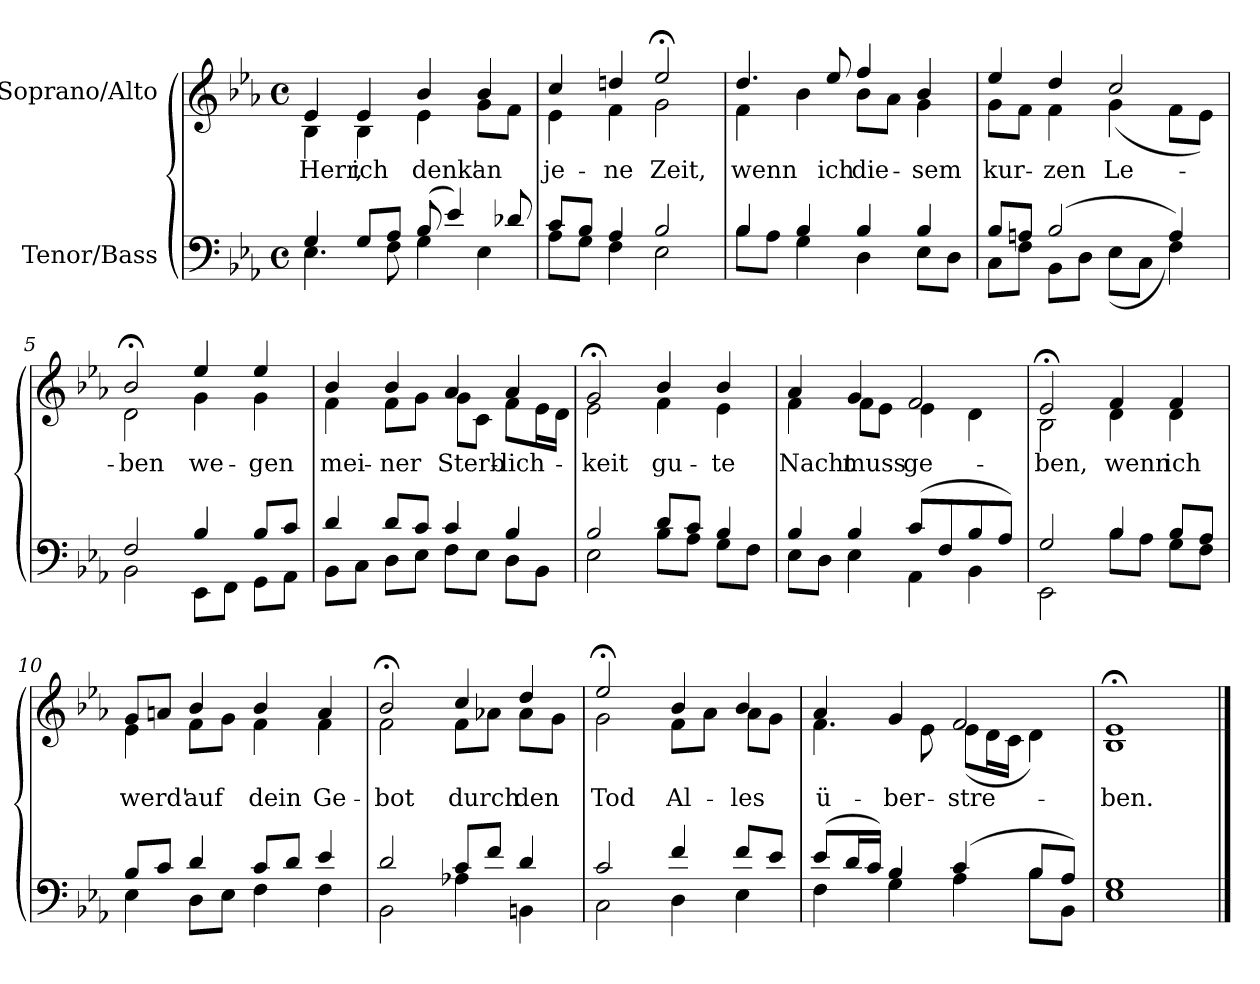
**kern	**kern	**text
*part2	*part1	*part1
*staff2	*staff1	*staff1
*I"Tenor/Bass	*I"Soprano/Alto	*
*clefF4	*clefG2	*
*k[b-e-a-]	*k[b-e-a-]	*
*M4/4	*M4/4	*
*met(c)	*met(c)	*
=1	=1	=1
*^	*	*
!	!	!	!LO:LY:b
*	*	*^	*
4G/	4.E-\	4e-/	4B-\	Herr,
!	!	!	!	!LO:LY:b
8G/L	.	4e-/	4B-\	ich
8A-/J	8F\	.	.	.
!	!	!	!	!LO:LY:b
(8B-/	4G\	4b-/	4e-\	denk'
4e-/)	.	.	.	.
!	!	!	!	!LO:LY:b
.	4E-\	4b-/	8g\L	an
8d-X/	.	.	8f\J	.
=2	=2	=2	=2	=2
!	!	!	!	!LO:LY:b
8c/L	8A-\L	4cc/	4e-\	je-
8B-/J	8G\J	.	.	.
!	!	!	!	!LO:LY:b
4A-/	4F\	4ddn/	4f\	-ne
!	!	!	!	!LO:LY:b
2B-/	2E-\	2ee-;</	2g\	Zeit,
=3	=3	=3	=3	=3
!	!	!	!	!LO:LY:b
4B-/	8B-\L	4.dd/	4f\	wenn
.	8A-\J	.	.	.
4B-/	4G\	.	4b-\	.
!	!	!	!	!LO:LY:b
.	.	8ee-/	.	ich
!	!	!	!	!LO:LY:b
4B-/	4D\	4ff/	8b-\L	die-
.	.	.	8a-\J	.
!	!	!	!	!LO:LY:b
4B-/	8E-\L	4b-/	4g\	-sem
.	8D\J	.	.	.
=4	=4	=4	=4	=4
!	!	!	!	!LO:LY:b
8B-/L	8C\L	4ee-/	8g\L	kur-
8An/J	8F\J	.	8f\J	.
!	!	!	!	!LO:LY:b
(2B-/	8BB-\L	4dd/	4f\	-zen
.	8D\J	.	.	.
!	!	!	!	!LO:LY:b
.	(8E-\L	2cc/	(4g\	Le-
.	8C\J	.	.	.
4A/)	4F\)	.	8f\L	.
.	.	.	8e-\J)	.
!!LO:LB:g=z	!!
=5	=5	=5	=5	=5
!	!	!	!	!LO:LY:b
2F/	2BB-\	2b-;</	2d\	-ben
!	!	!	!	!LO:LY:b
4B-/	8EE-\L	4ee-/	4g\	we-
.	8FF\J	.	.	.
!	!	!	!	!LO:LY:b
8B-/L	8GG\L	4ee-/	4g\	-gen
8c/J	8AA-\J	.	.	.
=6	=6	=6	=6	=6
!	!	!	!	!LO:LY:b
4d/	8BB-\L	4b-/	4f\	mei-
.	8C\J	.	.	.
!	!	!	!	!LO:LY:b
8d/L	8D\L	4b-/	8f\L	-ner
8c/J	8E-\J	.	8g\J	.
!	!	!	!	!LO:LY:b
4c/	8F\L	4a-/	8g\L	Sterb-
.	8E-\J	.	8c\J	.
!	!	!	!	!LO:LY:b
4B-/	8D\L	4a-/	8f\L	-lich-
.	8BB-\J	.	16e-\L	.
.	.	.	16d\JJ	.
=7	=7	=7	=7	=7
!	!	!	!	!LO:LY:b
2B-/	2E-\	2g;</	2e-\	-keit
!	!	!	!	!LO:LY:b
8d/L	8B-\L	4b-/	4f\	gu-
8c/J	8A-\J	.	.	.
!	!	!	!	!LO:LY:b
4B-/	8G\L	4b-/	4e-\	-te
.	8F\J	.	.	.
=8	=8	=8	=8	=8
!	!	!	!	!LO:LY:b
4B-/	8E-\L	4a-/	4f\	Nacht
.	8D\J	.	.	.
!	!	!	!	!LO:LY:b
4B-/	4E-\	4g/	8f\L	muss
.	.	.	8e-\J	.
!	!	!	!	!LO:LY:b
(8c/L	4AA-\	2f/	4e-\	ge-
8F/	.	.	.	.
8B-/	4BB-\	.	4d\	.
8A-/J)	.	.	.	.
=9	=9	=9	=9	=9
!	!	!	!	!LO:LY:b
2G/	2EE-\	2e-;</	2B-\	-ben,
!	!	!	!	!LO:LY:b
4B-/	8B-\L	4f/	4d\	wenn
.	8A-\J	.	.	.
!	!	!	!	!LO:LY:b
8B-/L	8G\L	4f/	4d\	ich
8A-/J	8F\J	.	.	.
!!LO:LB:g=z	!!
=10	=10	=10	=10	=10
!	!	!	!	!LO:LY:b
8B-/L	4E-\	8g/L	4e-\	werd'
8c/J	.	8an/J	.	.
!	!	!	!	!LO:LY:b
4d/	8D\L	4b-/	8f\L	auf
.	8E-\J	.	8g\J	.
!	!	!	!	!LO:LY:b
8c/L	4F\	4b-/	4f\	dein
8d/J	.	.	.	.
!	!	!	!	!LO:LY:b
4e-/	4F\	4a/	4f\	Ge-
=11	=11	=11	=11	=11
!	!	!	!	!LO:LY:b
2d/	2BB-\	2b-;</	2f\	-bot
!	!	!	!	!LO:LY:b
8c/L	4A-X\	4cc/	8f\L	durch
8f/J	.	.	8a-X\J	.
!	!	!	!	!LO:LY:b
4d/	4BBn\	4dd/	8a-\L	den
.	.	.	8g\J	.
=12	=12	=12	=12	=12
!	!	!	!	!LO:LY:b
2c/	2C\	2ee-;</	2g\	Tod
!	!	!	!	!LO:LY:b
4f/	4D\	4b-/	8f\L	Al-
.	.	.	8a-\J	.
!	!	!	!	!LO:LY:b
8f/L	4E-\	4b-/	8a-\L	-les
8e-/J	.	.	8g\J	.
=13	=13	=13	=13	=13
!	!	!	!	!LO:LY:b
(8e-/L	4F\	4a-/	4.f\	ü-
16d/L	.	.	.	.
16c/JJ)	.	.	.	.
!	!	!	!	!LO:LY:b
4B-/	4G\	4g/	.	-ber-
.	.	.	8e-\	.
!	!	!	!	!LO:LY:b
(4c/	4A-\	2f/	(8e-\L	-stre-
.	.	.	16d\L	.
.	.	.	16c\JJ	.
8B-/L	8B-\L	.	4d\)	.
8A-/J)	8BB-\J	.	.	.
=14	=14	=14	=14	=14
!	!	!	!	!LO:LY:b
1G	1E-	1e-;<	1B-	-ben.
*v	*v	*	*	*
*	*v	*v	*
==	==	==
*-	*-	*-
